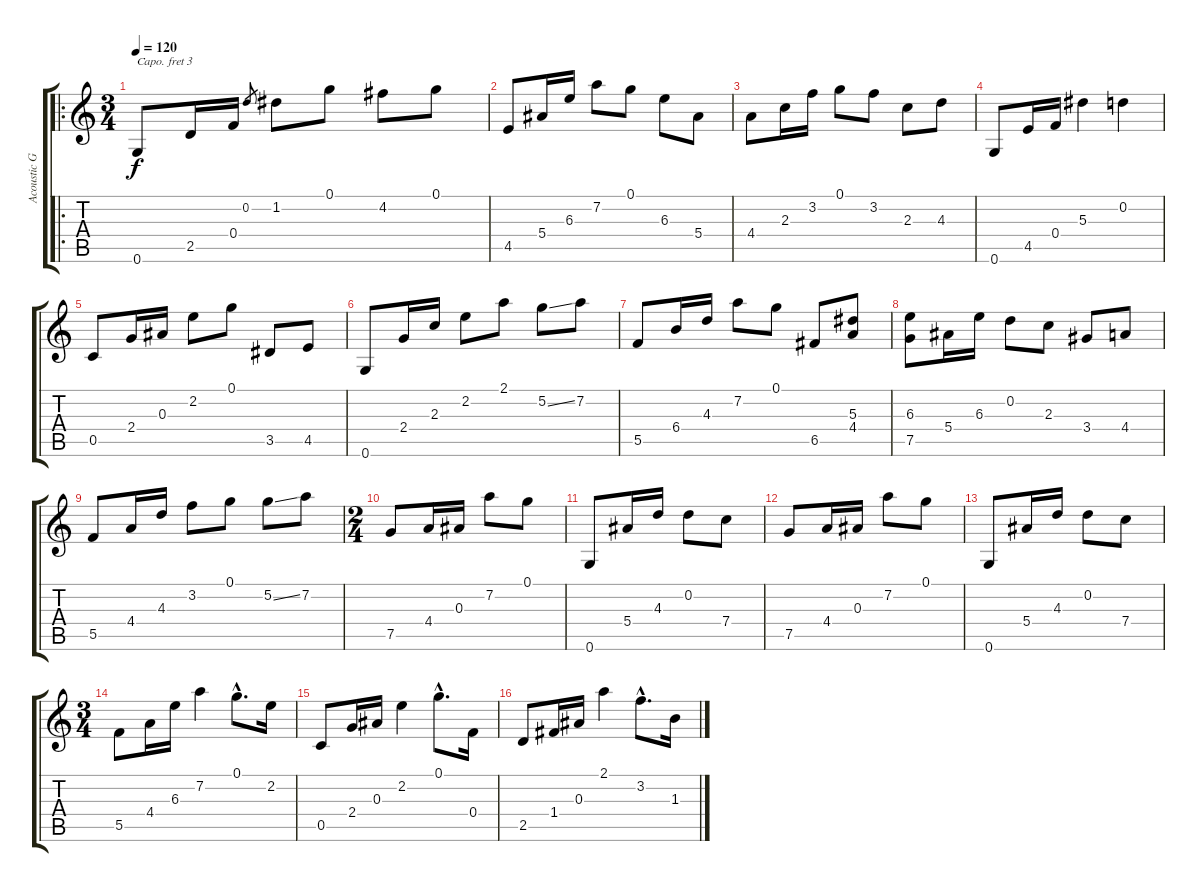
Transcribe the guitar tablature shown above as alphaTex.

\track ("Acoustic Guitar (steel)" "Acoustic G") {instrument acousticguitarsteel}
\staff {score tabs}
\capo 3
\tuning (E4 B3 G3 D3 A2 E2) {hide}
\ro
\ts (3 4)
\tempo 120
\clef g2
\ks c
0.6.8{dy f instrument acousticguitarsteel} 2.5.16 0.4.16 0.2.8{gr} 1.2.8 0.1.8 4.2.8 0.1.8 |
4.5.8 5.4.16 6.3.16 7.2.8 0.1.8 6.3.8 5.4.8 |
4.4.8 2.3.16 3.2.16 0.1.8 3.2.8 2.3.8 4.3.8 |
0.6.8 4.5.16 0.4.16 5.3.4 0.2.4 |
0.5.8 2.4.16 0.3.16 2.2.8 0.1.8 3.5.8 4.5.8 |
0.6.8 2.4.16 2.3.16 2.2.8 2.1.8 5.2{ss}.8 7.2.8 |
5.5.8 6.4.16 4.3.16 7.2.8 0.1.8 6.5.8 (5.3 4.4).8 |
(6.3 7.5).8 5.4.16 6.3.16 0.2.8 2.3.8 3.4.8 4.4.8 |
5.5.8 4.4.16 4.3.16 3.2.8 0.1.8 5.2{ss}.8 7.2.8 |
\ts (2 4)
7.5.8 4.4.16 0.3.16 7.2.8 0.1.8 |
0.6.8 5.4.16 4.3.16 0.2.8 7.4.8 |
7.5.8 4.4.16 0.3.16 7.2.8 0.1.8 |
0.6.8 5.4.16 4.3.16 0.2.8 7.4.8 |
\ts (3 4)
5.5.8 4.4.16 6.3.16 7.2.4 0.1{hac}.8{d} 2.2.16 |
0.5.8 2.4.16 0.3.16 2.2.4 0.1{hac}.8{d} 0.4.16 |
2.5.8 1.4.16 0.3.16 2.1.4 3.2{hac}.8{d} 1.3.16
